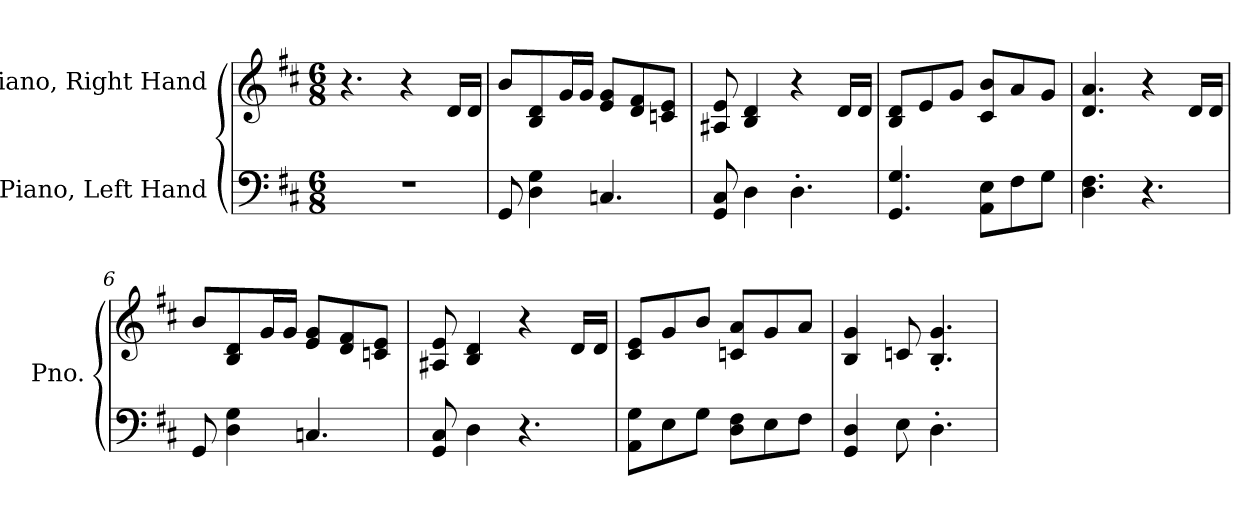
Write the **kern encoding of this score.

**kern	**kern
*part2	*part1
*staff2	*staff1
*I"Piano, Left Hand	*I"Piano, Right Hand
*I'Pno.	*I'Pno.
*clefF4	*clefG2
*k[f#c#]	*k[f#c#]
*M6/8	*M6/8
*MM100	*MM100
=1	=1
2.r	4.r
.	4r
.	16d/LL
.	16d/JJ
=2	=2
8GG/	8b/L
4D\ 4G\	8B/ 8d/
.	16g/L
.	16g/JJ
4.Cn/	8e/ 8g/L
.	8d/ 8f#/
.	8cn/ 8e/J
=3	=3
8GG/ 8C#/	8A#X/ 8e/
4D\	4B/ 4d/
4.D'\	4r
.	16d/LL
.	16d/JJ
=4	=4
4.GG/ 4.G/	8B/ 8d/L
.	8e/
.	8g/J
8AA\ 8E\L	8c#/ 8b/L
8F#\	8a/
8G\J	8g/J
=5	=5
4.D\ 4.F#\	4.d/ 4.a/
4.r	4r
.	16d/LL
.	16d/JJ
!!LO:LB:g=z
=6	=6
8GG/	8b/L
4D\ 4G\	8B/ 8d/
.	16g/L
.	16g/JJ
4.Cn/	8e/ 8g/L
.	8d/ 8f#/
.	8cn/ 8e/J
=7	=7
8GG/ 8C#/	8A#X/ 8e/
4D\	4B/ 4d/
4.r	4r
.	16d/LL
.	16d/JJ
=8	=8
8AA\ 8G\L	8c#/ 8e/L
8E\	8g/
8G\J	8b/J
8D\ 8F#\L	8cn/ 8a/L
8E\	8g/
8F#\J	8a/J
=9	=9
4GG/ 4D/	4B/ 4g/
8E\	8cn/
4.D'\	4.B/' 4.g/'
=	=
*-	*-
